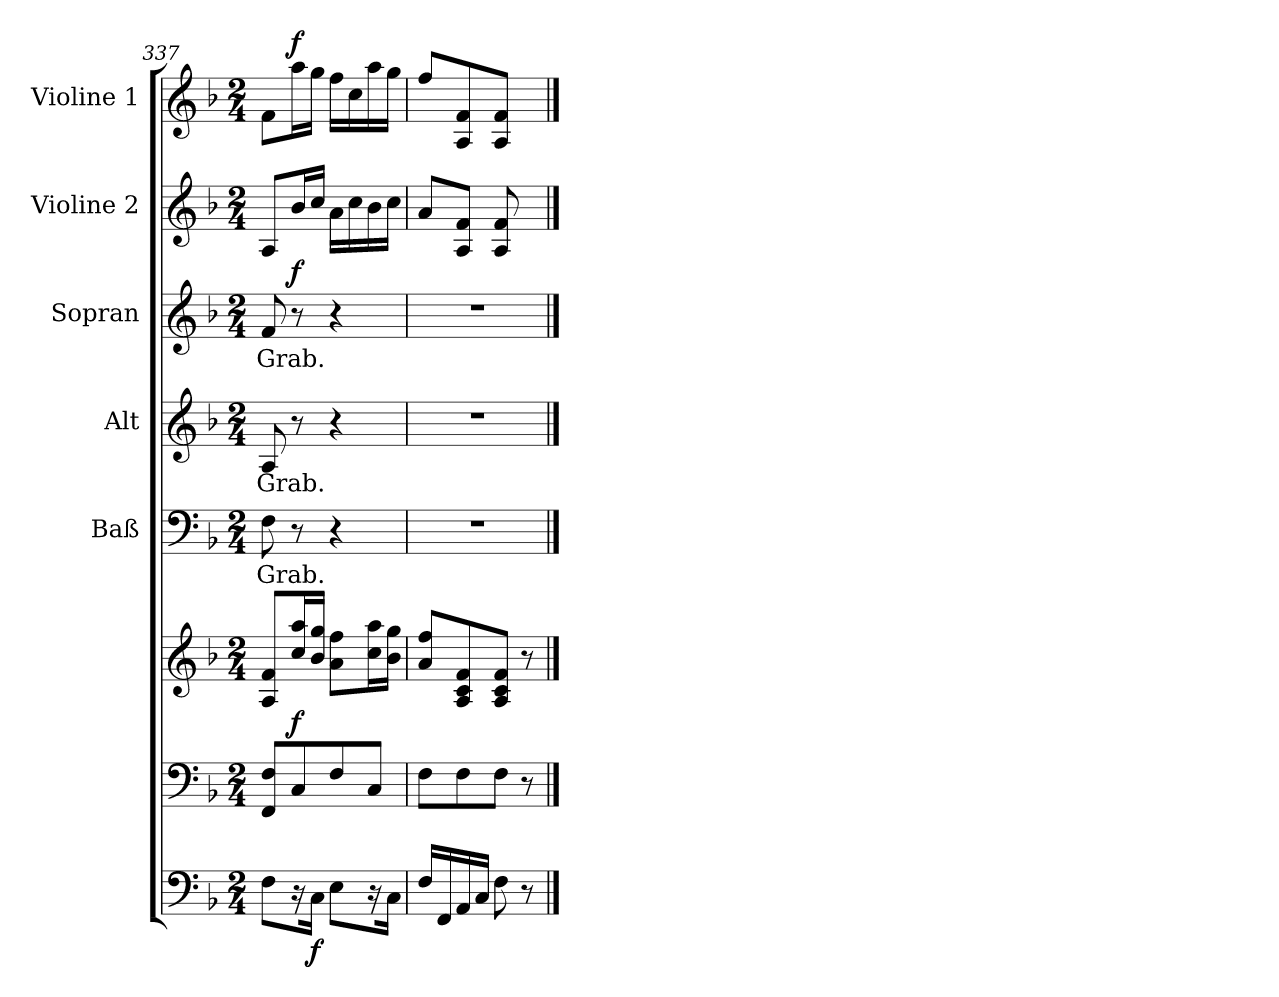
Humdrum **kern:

**kern	**dynam	**kern	**kern	**dynam	**kern	**text	**kern	**text	**kern	**text	**kern	**dynam	**kern	**dynam
*part7	*part7	*part6	*part6	*part6	*part5	*part5	*part4	*part4	*part3	*part3	*part2	*part2	*part1	*part1
*staff8	*staff8	*staff7	*staff6	*staff6/7	*staff5	*staff5	*staff4	*staff4	*staff3	*staff3	*staff2	*staff2	*staff1	*staff1
*	*	*	*	*	*I"Baß	*	*I"Alt	*	*I"Sopran	*	*I"Violine 2	*	*I"Violine 1	*
*	*	*	*	*	*	*	*	*	*	*	*I'Vln	*	*I'Vln	*
*clefF4	*	*clefF4	*clefG2	*	*clefF4	*	*clefG2	*	*clefG2	*	*clefG2	*	*clefG2	*
*ITrd7c12	*	*	*	*	*	*	*	*	*	*	*	*	*	*
*k[b-]	*	*k[b-]	*k[b-]	*	*k[b-]	*	*k[b-]	*	*k[b-]	*	*k[b-]	*	*k[b-]	*
*F:	*	*F:	*F:	*	*F:	*	*F:	*	*F:	*	*F:	*	*F:	*
*M2/4	*	*M2/4	*M2/4	*	*M2/4	*	*M2/4	*	*M2/4	*	*M2/4	*	*M2/4	*
=337	=337	=337	=337	=337	=337	=337	=337	=337	=337	=337	=337	=337	=337	=337
!	!	!	!	!	!	!LO:LY:b	!	!LO:LY:b	!	!LO:LY:b	!	!	!	!
8FF\L	.	8FF/ 8F/L	8A/ 8f/L	.	8F\	Grab.	8A/	Grab.	8f/	Grab.	8A/L	.	8f\L	.
!	!	!	!	!LO:DY:b	!	!	!	!	!	!	!	!LO:DY:b	!	!LO:DY:a
16r	.	8C/	16cc/ 16aa/L	f	8r	.	8r	.	8r	.	16b-/L	f	16aa\L	f
!	!LO:DY:b	!	!	!	!	!	!	!	!	!	!	!	!	!
16CC\Jk	f	.	16b-/ 16gg/JJ	.	.	.	.	.	.	.	16cc/JJ	.	16gg\JJ	.
8EE\L	.	8F/	8a\ 8ff\L	.	4r	.	4r	.	4r	.	16a\LL	.	16ff\LL	.
.	.	.	.	.	.	.	.	.	.	.	16cc\	.	16cc\	.
16r	.	8C/J	16cc\ 16aa\L	.	.	.	.	.	.	.	16b-\	.	16aa\	.
16CC\Jk	.	.	16b-\ 16gg\JJ	.	.	.	.	.	.	.	16cc\JJ	.	16gg\JJ	.
=338	=338	=338	=338	=338	=338	=338	=338	=338	=338	=338	=338	=338	=338	=338
16FF/LL	.	8F\L	8a/ 8ff/L	.	2r	.	2r	.	2r	.	8a/L	.	8ff/L	.
16FFF/	.	.	.	.	.	.	.	.	.	.	.	.	.	.
16AAA/	.	8F\	8A/ 8c/ 8f/	.	.	.	.	.	.	.	8A/ 8f/J	.	8A/ 8f/	.
16CC/JJ	.	.	.	.	.	.	.	.	.	.	.	.	.	.
8FF\	.	8F\J	8A/ 8c/ 8f/J	.	.	.	.	.	.	.	8A/ 8f/	.	8A/ 8f/J	.
8r	.	8r	8r	.	.	.	.	.	.	.	8ryy	.	8ryy	.
==	==	==	==	==	==	==	==	==	==	==	==	==	==	==
*-	*-	*-	*-	*-	*-	*-	*-	*-	*-	*-	*-	*-	*-	*-
